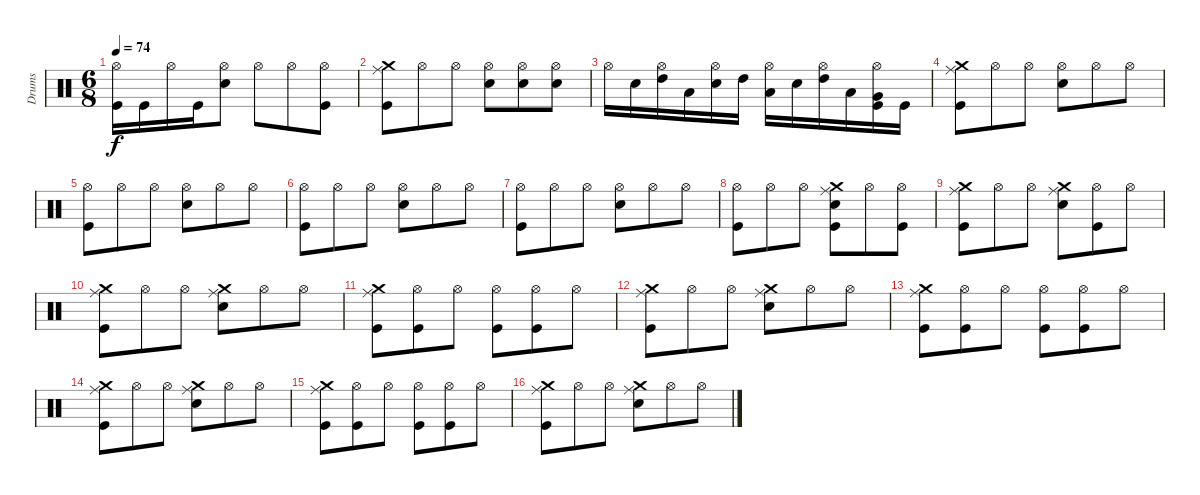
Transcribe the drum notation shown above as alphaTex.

\track ("Drums" "Drums") {instrument percussion}
\staff {score}
\articulation defaults
\ts (6 8)
\tempo 74
\clef neutral
\ks c
("Hi-Hat (open)" "Kick (hit)").16{dy f} "Kick (hit)".16 "Hi-Hat (open)".16 "Kick (hit)".16 ("Hi-Hat (open)" "Snare (hit) 2").8 "Hi-Hat (open)".8 "Hi-Hat (open)".8 ("Hi-Hat (open)" "Kick (hit)").8 |
("Crash medium (hit)" "Ride (middle)" "Kick (hit)").8 "Hi-Hat (open)".8 "Hi-Hat (open)".8 ("Hi-Hat (open)" "Snare (hit) 2").8 ("Hi-Hat (open)" "Snare (hit) 2").8 ("Hi-Hat (open)" "Snare (hit) 2").8 |
"Hi-Hat (open)".16 "Snare (hit) 2".16 ("Hi-Hat (open)" "High Tom (hit)").16 "Low Tom (hit)".16 ("Hi-Hat (open)" "Snare (hit) 2").16 "High Tom (hit)".16 ("Hi-Hat (open)" "Low Tom (hit)").16 "Snare (hit) 2".16 ("Hi-Hat (open)" "High Tom (hit)").16 "Low Tom (hit)".16 ("Hi-Hat (open)" "Very Low Tom (hit)" "Kick (hit)").16 "Kick (hit)".16 |
("Crash medium (hit)" "Ride (middle)" "Kick (hit)").8 "Hi-Hat (open)".8 "Hi-Hat (open)".8 ("Hi-Hat (open)" "Snare (hit) 2").8 "Hi-Hat (open)".8 "Hi-Hat (open)".8 |
("Hi-Hat (open)" "Kick (hit)").8 "Hi-Hat (open)".8 "Hi-Hat (open)".8 ("Hi-Hat (open)" "Snare (hit) 2").8 "Hi-Hat (open)".8 "Hi-Hat (open)".8 |
("Hi-Hat (open)" "Kick (hit)").8 "Hi-Hat (open)".8 "Hi-Hat (open)".8 ("Hi-Hat (open)" "Snare (hit) 2").8 "Hi-Hat (open)".8 "Hi-Hat (open)".8 |
("Hi-Hat (open)" "Kick (hit)").8 "Hi-Hat (open)".8 "Hi-Hat (open)".8 ("Hi-Hat (open)" "Snare (hit) 2").8 "Hi-Hat (open)".8 "Hi-Hat (open)".8 |
("Hi-Hat (open)" "Kick (hit)").8 "Hi-Hat (open)".8 "Hi-Hat (open)".8 ("Crash medium (hit)" "Ride (middle)" "Snare (hit) 2" "Kick (hit)").8 "Hi-Hat (open)".8 ("Hi-Hat (open)" "Kick (hit)").8 |
("Crash medium (hit)" "Ride (middle)" "Kick (hit)").8 "Hi-Hat (open)".8 "Hi-Hat (open)".8 ("Crash medium (hit)" "Ride (middle)" "Snare (hit) 2").8 ("Hi-Hat (open)" "Kick (hit)").8 "Hi-Hat (open)".8 |
("Crash medium (hit)" "Ride (middle)" "Kick (hit)").8 "Hi-Hat (open)".8 "Hi-Hat (open)".8 ("Crash medium (hit)" "Ride (middle)" "Snare (hit) 2").8 "Hi-Hat (open)".8 "Hi-Hat (open)".8 |
("Crash medium (hit)" "Ride (middle)" "Kick (hit)").8 ("Hi-Hat (open)" "Kick (hit)").8 "Hi-Hat (open)".8 ("Hi-Hat (open)" "Kick (hit)").8 ("Hi-Hat (open)" "Kick (hit)").8 "Hi-Hat (open)".8 |
("Crash medium (hit)" "Ride (middle)" "Kick (hit)").8 "Hi-Hat (open)".8 "Hi-Hat (open)".8 ("Crash medium (hit)" "Ride (middle)" "Snare (hit) 2").8 "Hi-Hat (open)".8 "Hi-Hat (open)".8 |
("Crash medium (hit)" "Ride (middle)" "Kick (hit)").8 ("Hi-Hat (open)" "Kick (hit)").8 "Hi-Hat (open)".8 ("Hi-Hat (open)" "Kick (hit)").8 ("Hi-Hat (open)" "Kick (hit)").8 "Hi-Hat (open)".8 |
("Crash medium (hit)" "Ride (middle)" "Kick (hit)").8 "Hi-Hat (open)".8 "Hi-Hat (open)".8 ("Crash medium (hit)" "Ride (middle)" "Snare (hit) 2").8 "Hi-Hat (open)".8 "Hi-Hat (open)".8 |
("Crash medium (hit)" "Ride (middle)" "Kick (hit)").8 ("Hi-Hat (open)" "Kick (hit)").8 "Hi-Hat (open)".8 ("Hi-Hat (open)" "Kick (hit)").8 ("Hi-Hat (open)" "Kick (hit)").8 "Hi-Hat (open)".8 |
("Crash medium (hit)" "Ride (middle)" "Kick (hit)").8 "Hi-Hat (open)".8 "Hi-Hat (open)".8 ("Crash medium (hit)" "Ride (middle)" "Snare (hit) 2").8 "Hi-Hat (open)".8 "Hi-Hat (open)".8
